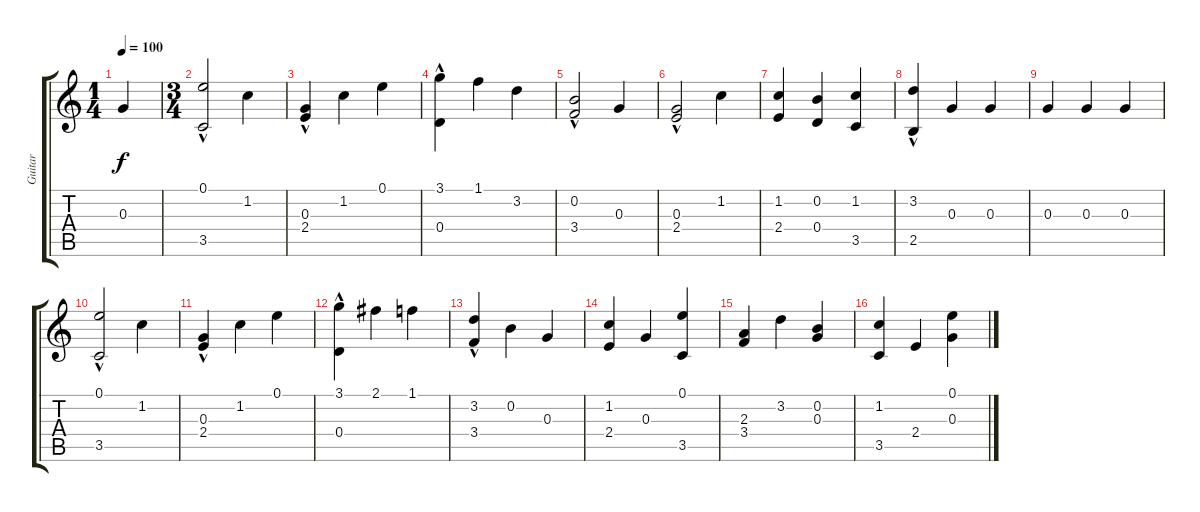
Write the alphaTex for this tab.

\track ("Guitar" "Guitar") {instrument acousticguitarnylon}
\staff {score tabs}
\tuning (E4 B3 G3 D3 A2 E2) {hide}
\ts (1 4)
\tempo 100
\clef g2
\ks c
0.3.4{dy f instrument acousticguitarnylon} |
\ts (3 4)
(0.1 3.5{hac}).2 1.2.4 |
(0.3 2.4{hac}).4 1.2.4 0.1.4 |
(3.1 0.4{hac}).4 1.1.4 3.2.4 |
(0.2 3.4{hac}).2 0.3.4 |
(0.3 2.4{hac}).2 1.2.4 |
(1.2 2.4).4 (0.2 0.4).4 (1.2 3.5).4 |
(3.2{hac} 2.5{hac}).4 0.3.4 0.3.4 |
0.3.4 0.3.4 0.3.4 |
(0.1 3.5{hac}).2 1.2.4 |
(0.3 2.4{hac}).4 1.2.4 0.1.4 |
(3.1 0.4{hac}).4 2.1.4 1.1.4 |
(3.2 3.4{hac}).4 0.2.4 0.3.4 |
(1.2 2.4).4 0.3.4 (0.1 3.5).4 |
(2.3 3.4).4 3.2.4 (0.2 0.3).4 |
(1.2 3.5).4 2.4.4 (0.1 0.3).4
